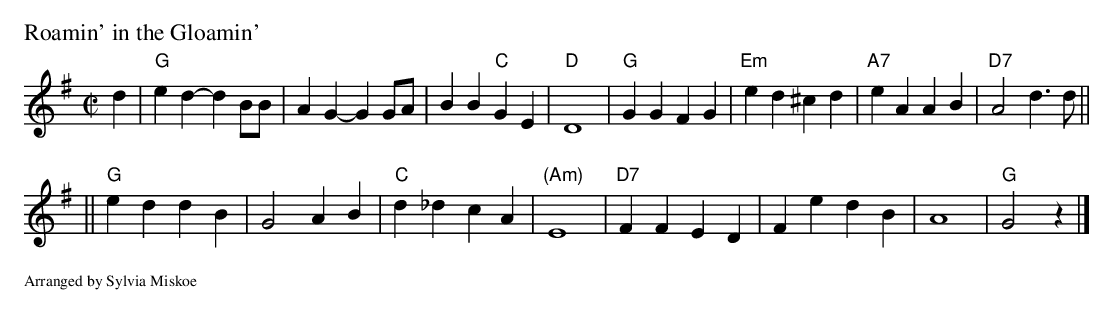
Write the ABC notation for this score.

X:1
M: C|
L: 1/4
P: Roamin' in the Gloamin'
K: G
d \
| "G"ed- dB/B/ | AG- GG/A/ | BB "C"GE | "D"D4 \
| "G"GG FG | "Em"ed ^cd | "A7"eA AB | "D7"A2 d>d ||
||"G"ed dB | G2 AB | "C"d_d cA | "(Am)"E4 \
| "D7"FF ED | Fe dB | A4 | "G"G2 z |]
